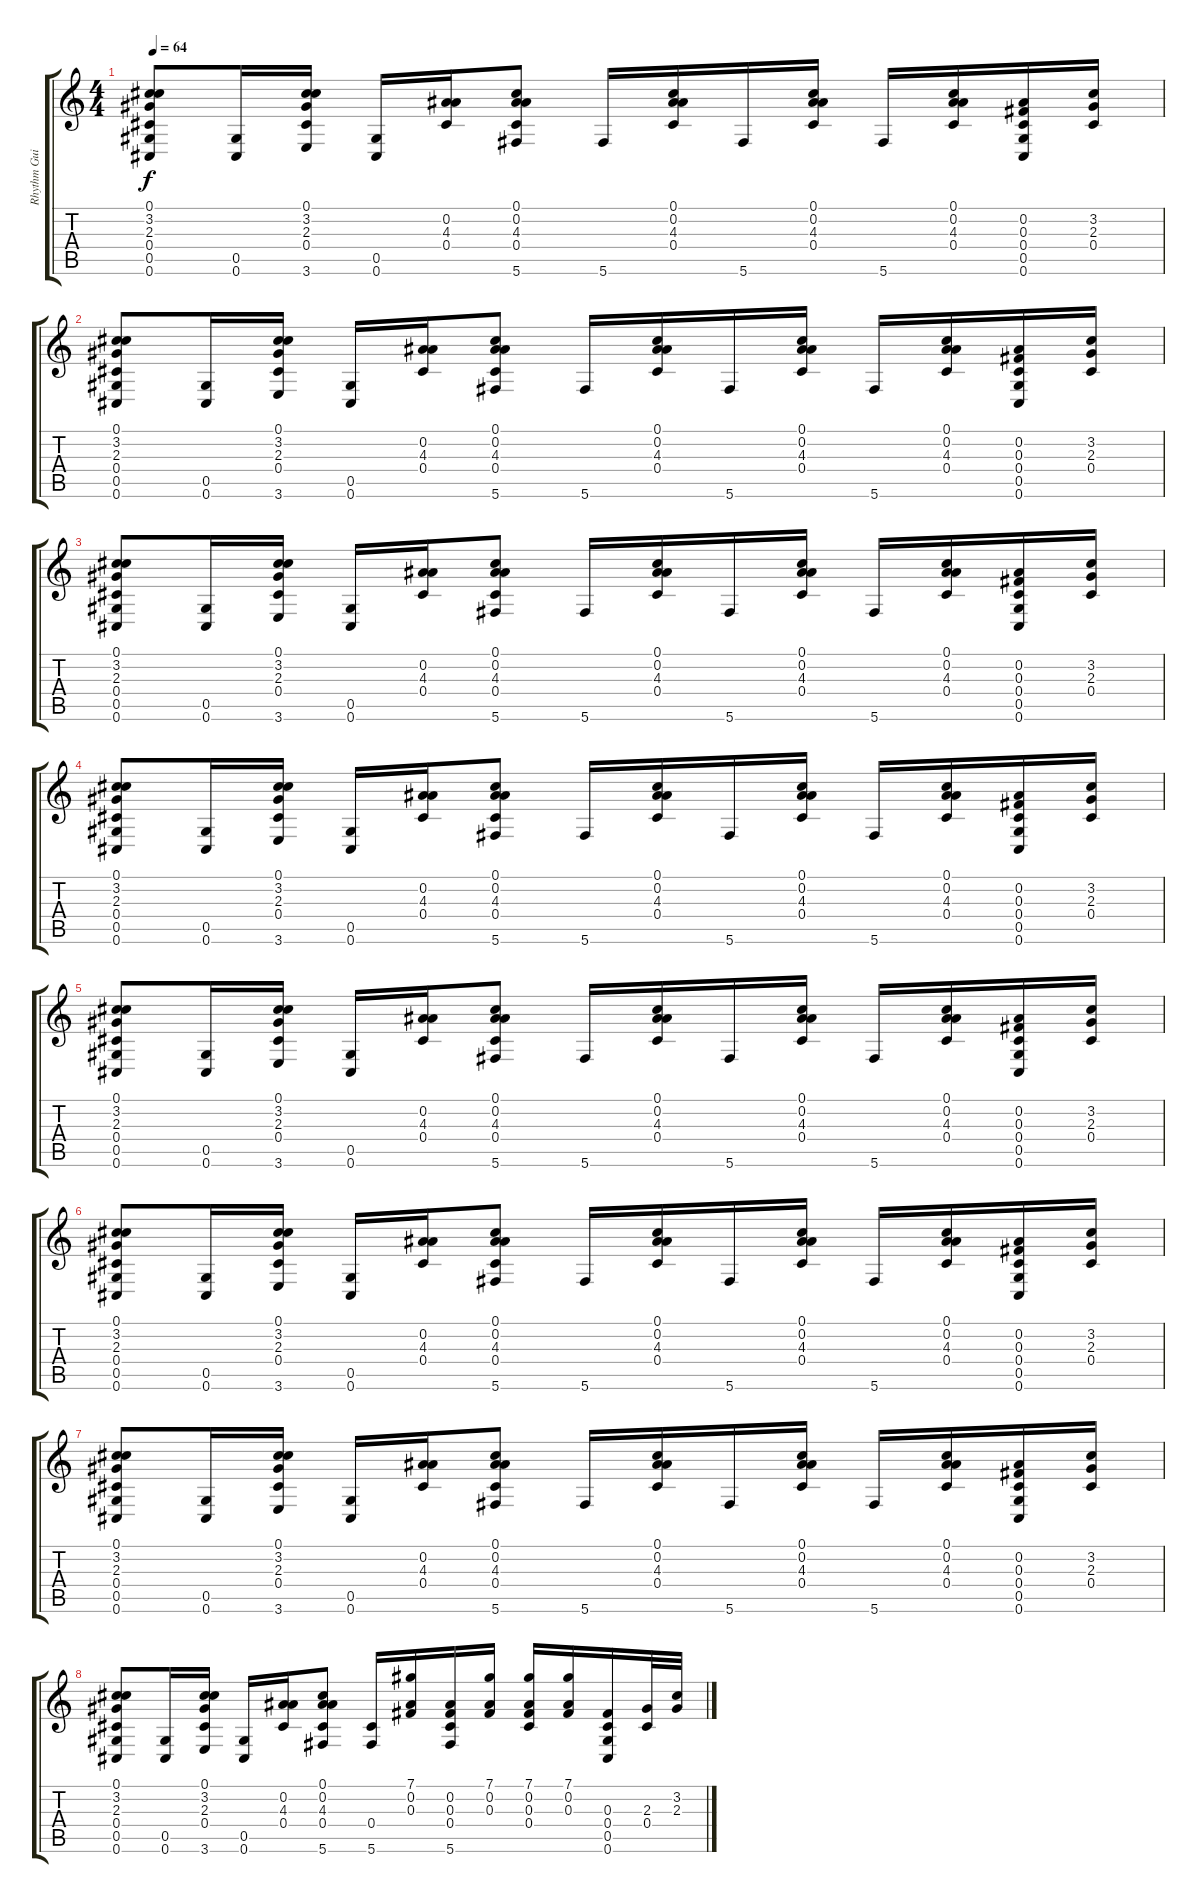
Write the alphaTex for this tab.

\track ("Rhythm Guitar Jazz" "Rhythm Gui") {instrument electricguitarjazz}
\staff {score tabs}
\tuning (Db4 Bb3 Gb3 Db3 Ab2 Db2) {hide}
\ts (4 4)
\tempo 64
\clef g2
\ks c
(0.1 3.2 2.3 0.4 0.5 0.6).8{dy f} (0.5 0.6).16 (0.1 3.2 2.3 0.4 3.6).16 (0.5 0.6).16 (0.2 4.3 0.4).16 (0.1 0.2 4.3 0.4 5.6).8 5.6.16 (0.1 0.2 4.3 0.4).16 5.6.16 (0.1 0.2 4.3 0.4).16 5.6.16 (0.1 0.2 4.3 0.4).16 (0.2 0.3 0.4 0.5 0.6).16 (3.2 2.3 0.4).16 |
(0.1 3.2 2.3 0.4 0.5 0.6).8 (0.5 0.6).16 (0.1 3.2 2.3 0.4 3.6).16 (0.5 0.6).16 (0.2 4.3 0.4).16 (0.1 0.2 4.3 0.4 5.6).8 5.6.16 (0.1 0.2 4.3 0.4).16 5.6.16 (0.1 0.2 4.3 0.4).16 5.6.16 (0.1 0.2 4.3 0.4).16 (0.2 0.3 0.4 0.5 0.6).16 (3.2 2.3 0.4).16 |
(0.1 3.2 2.3 0.4 0.5 0.6).8 (0.5 0.6).16 (0.1 3.2 2.3 0.4 3.6).16 (0.5 0.6).16 (0.2 4.3 0.4).16 (0.1 0.2 4.3 0.4 5.6).8 5.6.16 (0.1 0.2 4.3 0.4).16 5.6.16 (0.1 0.2 4.3 0.4).16 5.6.16 (0.1 0.2 4.3 0.4).16 (0.2 0.3 0.4 0.5 0.6).16 (3.2 2.3 0.4).16 |
(0.1 3.2 2.3 0.4 0.5 0.6).8 (0.5 0.6).16 (0.1 3.2 2.3 0.4 3.6).16 (0.5 0.6).16 (0.2 4.3 0.4).16 (0.1 0.2 4.3 0.4 5.6).8 5.6.16 (0.1 0.2 4.3 0.4).16 5.6.16 (0.1 0.2 4.3 0.4).16 5.6.16 (0.1 0.2 4.3 0.4).16 (0.2 0.3 0.4 0.5 0.6).16 (3.2 2.3 0.4).16 |
(0.1 3.2 2.3 0.4 0.5 0.6).8 (0.5 0.6).16 (0.1 3.2 2.3 0.4 3.6).16 (0.5 0.6).16 (0.2 4.3 0.4).16 (0.1 0.2 4.3 0.4 5.6).8 5.6.16 (0.1 0.2 4.3 0.4).16 5.6.16 (0.1 0.2 4.3 0.4).16 5.6.16 (0.1 0.2 4.3 0.4).16 (0.2 0.3 0.4 0.5 0.6).16 (3.2 2.3 0.4).16 |
(0.1 3.2 2.3 0.4 0.5 0.6).8 (0.5 0.6).16 (0.1 3.2 2.3 0.4 3.6).16 (0.5 0.6).16 (0.2 4.3 0.4).16 (0.1 0.2 4.3 0.4 5.6).8 5.6.16 (0.1 0.2 4.3 0.4).16 5.6.16 (0.1 0.2 4.3 0.4).16 5.6.16 (0.1 0.2 4.3 0.4).16 (0.2 0.3 0.4 0.5 0.6).16 (3.2 2.3 0.4).16 |
(0.1 3.2 2.3 0.4 0.5 0.6).8 (0.5 0.6).16 (0.1 3.2 2.3 0.4 3.6).16 (0.5 0.6).16 (0.2 4.3 0.4).16 (0.1 0.2 4.3 0.4 5.6).8 5.6.16 (0.1 0.2 4.3 0.4).16 5.6.16 (0.1 0.2 4.3 0.4).16 5.6.16 (0.1 0.2 4.3 0.4).16 (0.2 0.3 0.4 0.5 0.6).16 (3.2 2.3 0.4).16 |
(0.1 3.2 2.3 0.4 0.5 0.6).8 (0.5 0.6).16 (0.1 3.2 2.3 0.4 3.6).16 (0.5 0.6).16 (0.2 4.3 0.4).16 (0.1 0.2 4.3 0.4 5.6).8 (0.4 5.6).16 (7.1 0.2 0.3).16 (0.2 0.3 0.4 5.6).16 (7.1 0.2 0.3).16 (7.1 0.2 0.3 0.4).16 (7.1 0.2 0.3).16 (0.3 0.4 0.5 0.6).16 (2.3 0.4).32 (3.2 2.3).32
